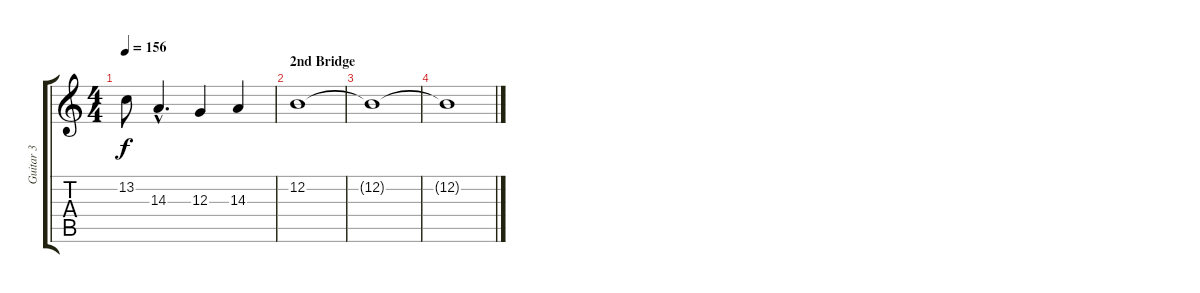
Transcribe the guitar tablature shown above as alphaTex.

\track ("Guitar 3" "Guitar 3") {instrument vibraphone}
\staff {score tabs}
\tuning (E4 B3 G3 D3 A2 E2) {hide}
\ts (4 4)
\tempo 156
\clef g2
\ks c
13.2{t}.8{dy f} 14.3{hac}.4{d} 12.3.4 14.3.4 |
\section ("" "2nd Bridge")
12.2.1 |
12.2{t}.1 |
12.2{t}.1
